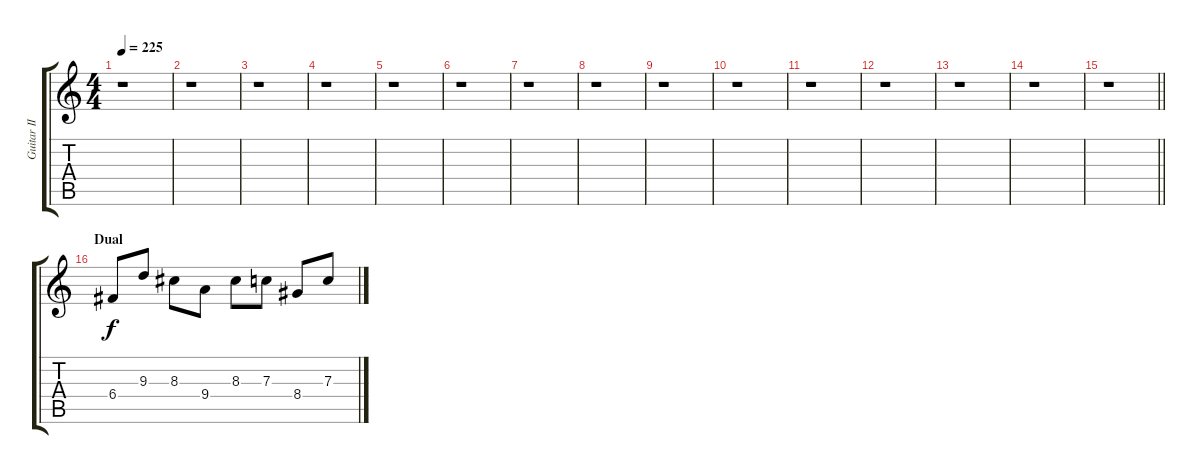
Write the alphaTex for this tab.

\track ("Guitar II" "Guitar II") {instrument distortionguitar}
\staff {score tabs}
\tuning (D4 A3 F3 C3 G2 D2) {hide}
\ts (4 4)
\section ("" "")
\tempo 225
\clef g2
\ks c
r.1{dy f} |
r.1 |
r.1 |
r.1 |
r.1 |
r.1 |
r.1 |
r.1 |
r.1 |
r.1 |
r.1 |
r.1 |
r.1 |
r.1 |
\barLineRight lightlight
r.1 |
\section ("" "Dual")
6.4.8 9.3.8 8.3.8 9.4.8 8.3.8 7.3.8 8.4.8 7.3.8
